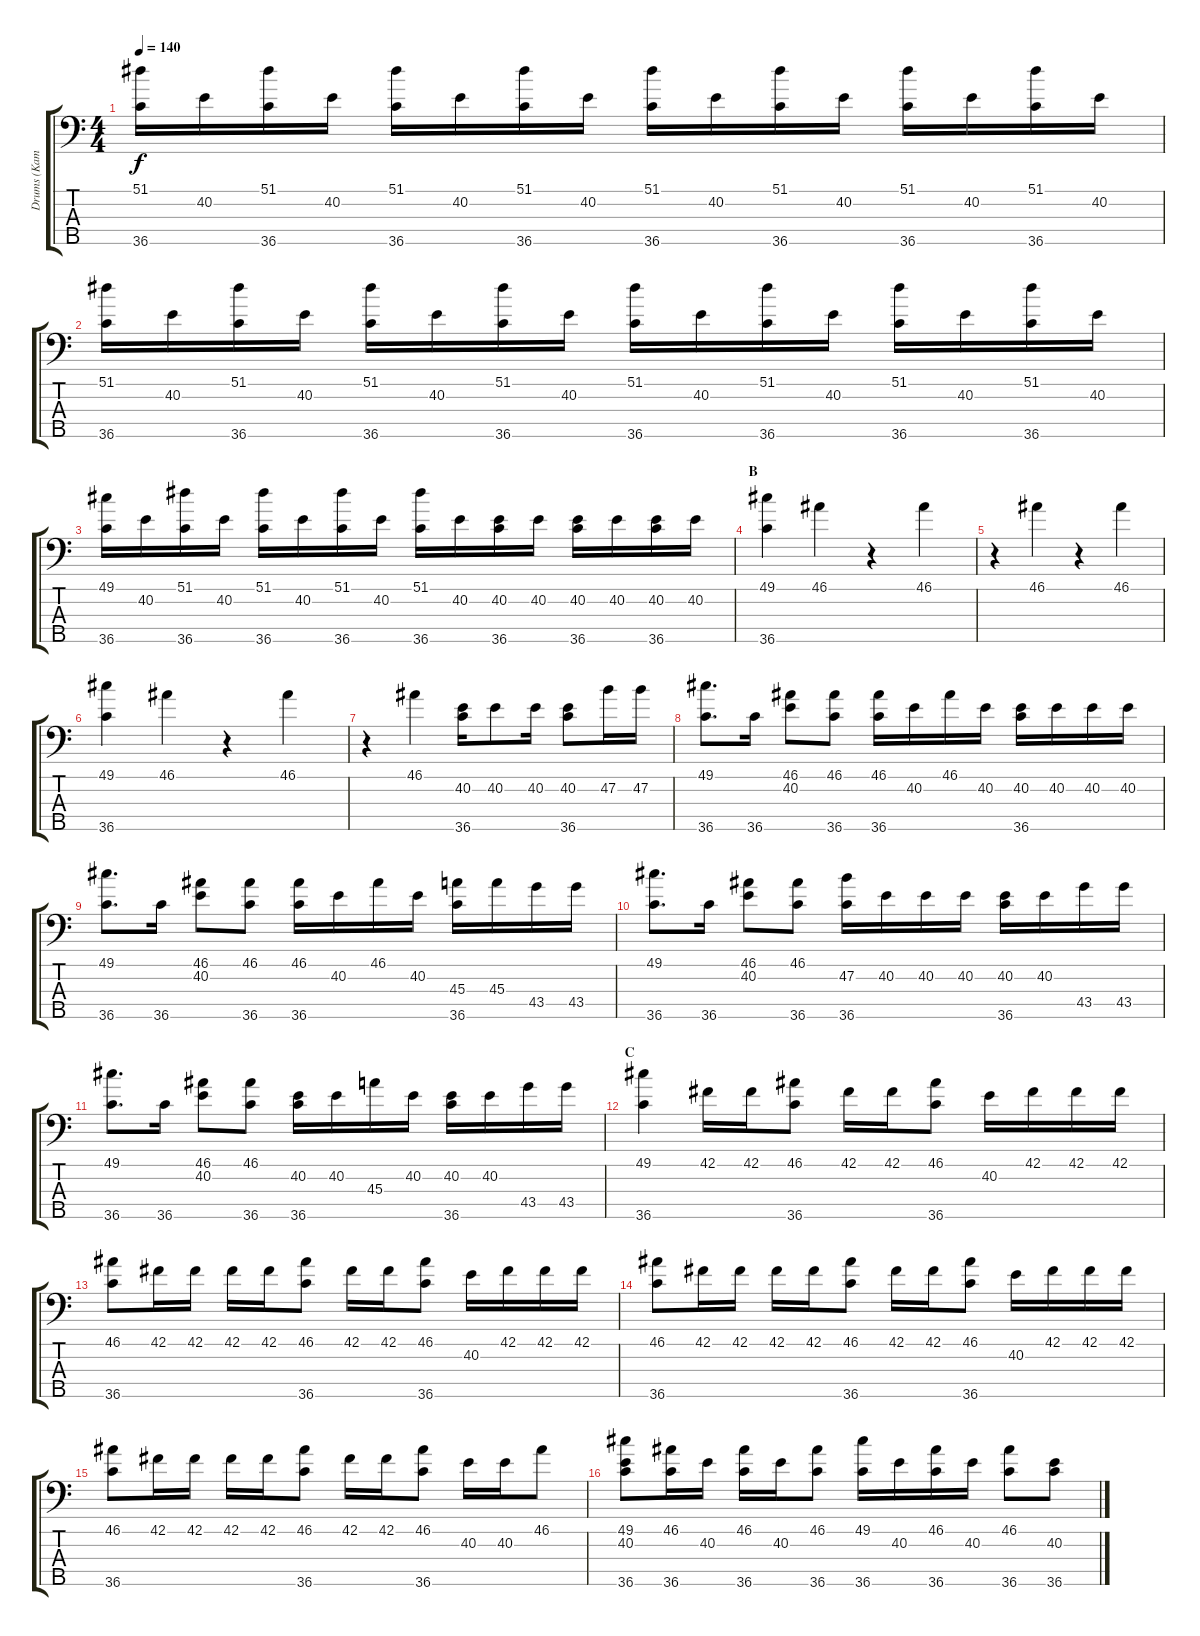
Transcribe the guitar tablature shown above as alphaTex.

\track ("Drums (Kamijyo)" "Drums (Kam") {instrument acousticgrandpiano}
\staff {score tabs}
\tuning (C-1 C-1 C-1 C-1 C-1) {hide}
\ts (4 4)
\tempo 140
\clef f4
\ks c
(51.1 36.5).16{dy f} 40.2.16 (51.1 36.5).16 40.2.16 (51.1 36.5).16 40.2.16 (51.1 36.5).16 40.2.16 (51.1 36.5).16 40.2.16 (51.1 36.5).16 40.2.16 (51.1 36.5).16 40.2.16 (51.1 36.5).16 40.2.16 |
(51.1 36.5).16 40.2.16 (51.1 36.5).16 40.2.16 (51.1 36.5).16 40.2.16 (51.1 36.5).16 40.2.16 (51.1 36.5).16 40.2.16 (51.1 36.5).16 40.2.16 (51.1 36.5).16 40.2.16 (51.1 36.5).16 40.2.16 |
(49.1 36.5).16 40.2.16 (51.1 36.5).16 40.2.16 (51.1 36.5).16 40.2.16 (51.1 36.5).16 40.2.16 (51.1 36.5).16 40.2.16 (40.2 36.5).16 40.2.16 (40.2 36.5).16 40.2.16 (40.2 36.5).16 40.2.16 |
\section ("" "B")
(49.1 36.5).4 46.1.4 r.4 46.1.4 |
r.4 46.1.4 r.4 46.1.4 |
(49.1 36.5).4 46.1.4 r.4 46.1.4 |
r.4 46.1.4 (40.2 36.5).16 40.2.8 40.2.16 (40.2 36.5).8 47.2.16 47.2.16 |
(49.1 36.5).8{d} 36.5.16 (46.1 40.2).8 (46.1 36.5).8 (46.1 36.5).16 40.2.16 46.1.16 40.2.16 (40.2 36.5).16 40.2.16 40.2.16 40.2.16 |
(49.1 36.5).8{d} 36.5.16 (46.1 40.2).8 (46.1 36.5).8 (46.1 36.5).16 40.2.16 46.1.16 40.2.16 (45.3 36.5).16 45.3.16 43.4.16 43.4.16 |
(49.1 36.5).8{d} 36.5.16 (46.1 40.2).8 (46.1 36.5).8 (47.2 36.5).16 40.2.16 40.2.16 40.2.16 (40.2 36.5).16 40.2.16 43.4.16 43.4.16 |
(49.1 36.5).8{d} 36.5.16 (46.1 40.2).8 (46.1 36.5).8 (40.2 36.5).16 40.2.16 45.3.16 40.2.16 (40.2 36.5).16 40.2.16 43.4.16 43.4.16 |
\section ("" "C")
(49.1 36.5).4 42.1.16 42.1.16 (46.1 36.5).8 42.1.16 42.1.16 (46.1 36.5).8 40.2.16 42.1.16 42.1.16 42.1.16 |
(46.1 36.5).8 42.1.16 42.1.16 42.1.16 42.1.16 (46.1 36.5).8 42.1.16 42.1.16 (46.1 36.5).8 40.2.16 42.1.16 42.1.16 42.1.16 |
(46.1 36.5).8 42.1.16 42.1.16 42.1.16 42.1.16 (46.1 36.5).8 42.1.16 42.1.16 (46.1 36.5).8 40.2.16 42.1.16 42.1.16 42.1.16 |
(46.1 36.5).8 42.1.16 42.1.16 42.1.16 42.1.16 (46.1 36.5).8 42.1.16 42.1.16 (46.1 36.5).8 40.2.16 40.2.16 46.1.8 |
(49.1 40.2 36.5).8 (46.1 36.5).16 40.2.16 (46.1 36.5).16 40.2.16 (46.1 36.5).8 (49.1 36.5).16 40.2.16 (46.1 36.5).16 40.2.16 (46.1 36.5).8 (40.2 36.5).8
